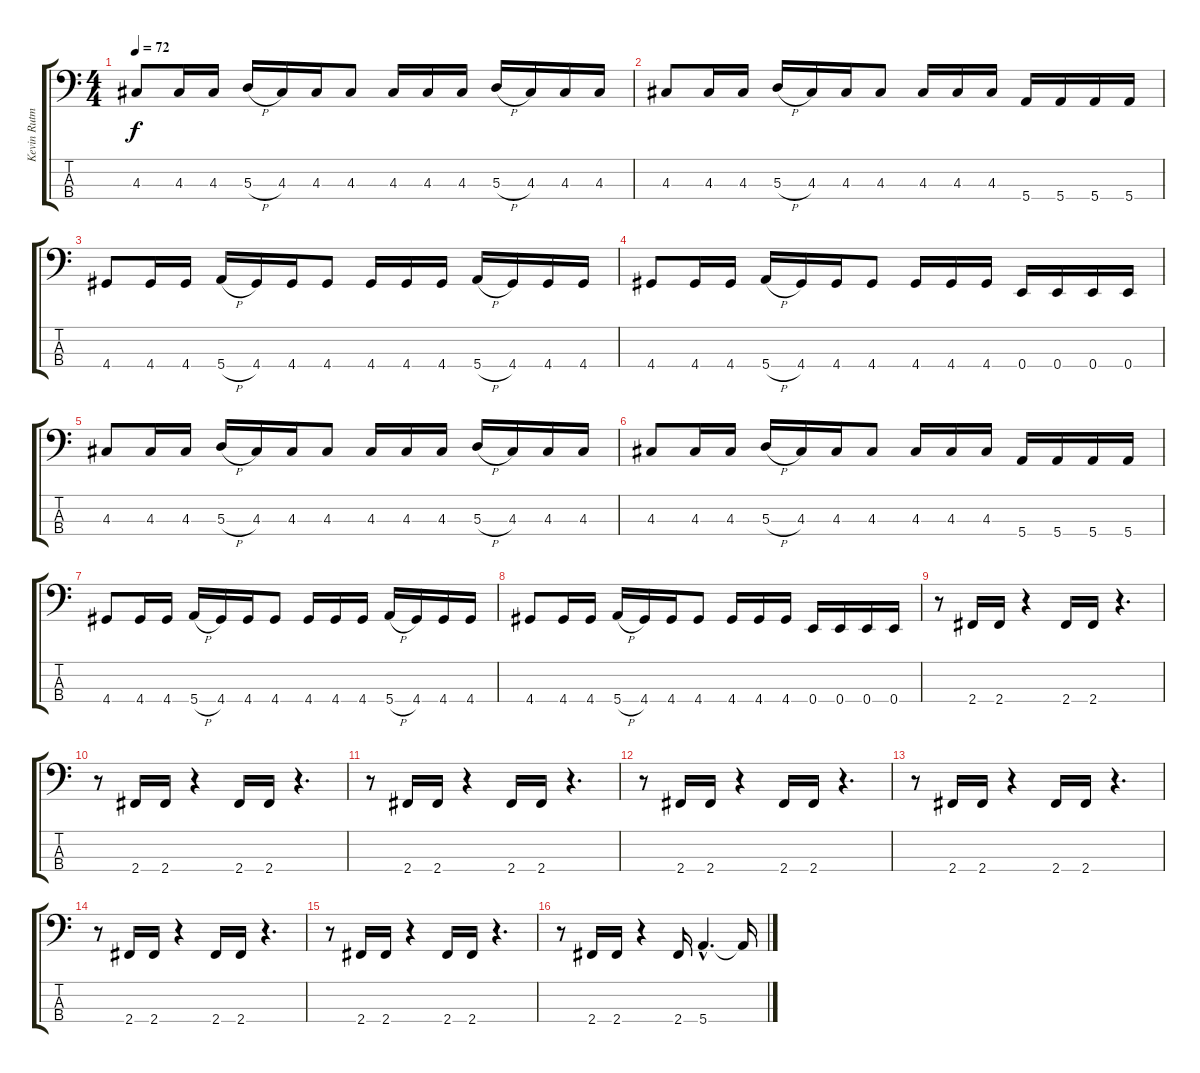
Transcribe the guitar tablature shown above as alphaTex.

\track ("Kevin Rutmanis (Bass)" "Kevin Rutm") {instrument slapbass2}
\staff {score tabs}
\tuning (G2 D2 A1 E1) {hide}
\ts (4 4)
\tempo 72
\clef f4
\ks c
4.3.8{dy f} 4.3.16 4.3.16 5.3{h}.16 4.3.16 4.3.16 4.3.8 4.3.16 4.3.16 4.3.16 5.3{h}.16 4.3.16 4.3.16 4.3.16 |
4.3.8 4.3.16 4.3.16 5.3{h}.16 4.3.16 4.3.16 4.3.8 4.3.16 4.3.16 4.3.16 5.4.16 5.4.16 5.4.16 5.4.16 |
4.4.8 4.4.16 4.4.16 5.4{h}.16 4.4.16 4.4.16 4.4.8 4.4.16 4.4.16 4.4.16 5.4{h}.16 4.4.16 4.4.16 4.4.16 |
4.4.8 4.4.16 4.4.16 5.4{h}.16 4.4.16 4.4.16 4.4.8 4.4.16 4.4.16 4.4.16 0.4.16 0.4.16 0.4.16 0.4.16 |
4.3.8 4.3.16 4.3.16 5.3{h}.16 4.3.16 4.3.16 4.3.8 4.3.16 4.3.16 4.3.16 5.3{h}.16 4.3.16 4.3.16 4.3.16 |
4.3.8 4.3.16 4.3.16 5.3{h}.16 4.3.16 4.3.16 4.3.8 4.3.16 4.3.16 4.3.16 5.4.16 5.4.16 5.4.16 5.4.16 |
4.4.8 4.4.16 4.4.16 5.4{h}.16 4.4.16 4.4.16 4.4.8 4.4.16 4.4.16 4.4.16 5.4{h}.16 4.4.16 4.4.16 4.4.16 |
4.4.8 4.4.16 4.4.16 5.4{h}.16 4.4.16 4.4.16 4.4.8 4.4.16 4.4.16 4.4.16 0.4.16 0.4.16 0.4.16 0.4.16 |
r.8 2.4.16 2.4.16 r.4 2.4.16 2.4.16 r.4{d} |
r.8 2.4.16 2.4.16 r.4 2.4.16 2.4.16 r.4{d} |
r.8 2.4.16 2.4.16 r.4 2.4.16 2.4.16 r.4{d} |
r.8 2.4.16 2.4.16 r.4 2.4.16 2.4.16 r.4{d} |
r.8 2.4.16 2.4.16 r.4 2.4.16 2.4.16 r.4{d} |
r.8 2.4.16 2.4.16 r.4 2.4.16 2.4.16 r.4{d} |
r.8 2.4.16 2.4.16 r.4 2.4.16 2.4.16 r.4{d} |
r.8 2.4.16 2.4.16 r.4 2.4.16 5.4{hac}.4{d} 5.4{t}.16
